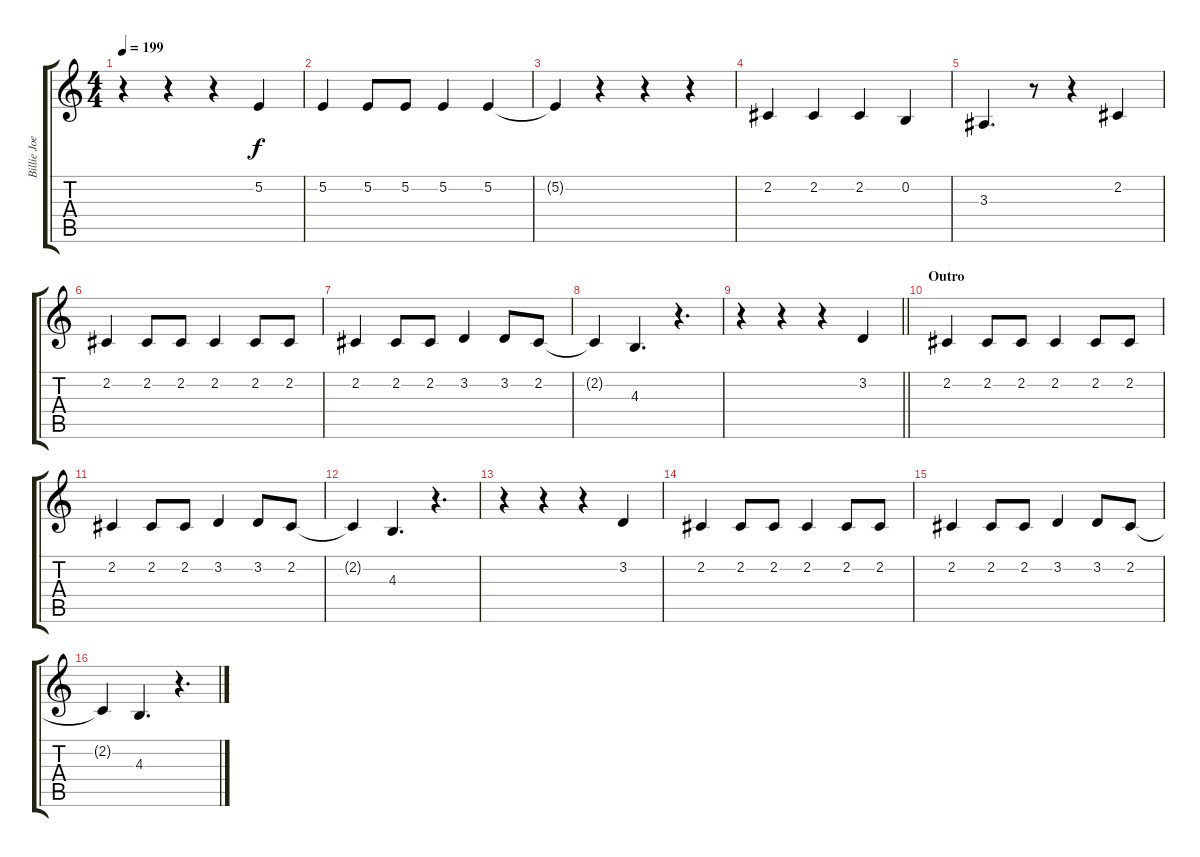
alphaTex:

\track ("Billie Joe Armstrong - Vocals" "Billie Joe") {instrument altosax}
\staff {score tabs}
\tuning (E4 B3 G3 D3 A2 E2) {hide}
\ts (4 4)
\tempo 199
\clef g2
\ks c
r.4{dy f} r.4 r.4 5.2.4 |
5.2.4 5.2.8 5.2.8 5.2.4 5.2.4 |
5.2{t}.4 r.4 r.4 r.4 |
2.2.4 2.2.4 2.2.4 0.2.4 |
3.3.4{d} r.8 r.4 2.2.4 |
2.2.4 2.2.8 2.2.8 2.2.4 2.2.8 2.2.8 |
2.2.4 2.2.8 2.2.8 3.2.4 3.2.8 2.2.8 |
2.2{t}.4 4.3.4{d} r.4{d} |
\barLineRight lightlight
r.4 r.4 r.4 3.2.4 |
\section ("" "Outro")
2.2.4 2.2.8 2.2.8 2.2.4 2.2.8 2.2.8 |
2.2.4 2.2.8 2.2.8 3.2.4 3.2.8 2.2.8 |
2.2{t}.4 4.3.4{d} r.4{d} |
r.4 r.4 r.4 3.2.4 |
2.2.4 2.2.8 2.2.8 2.2.4 2.2.8 2.2.8 |
2.2.4 2.2.8 2.2.8 3.2.4 3.2.8 2.2.8 |
2.2{t}.4 4.3.4{d} r.4{d}
